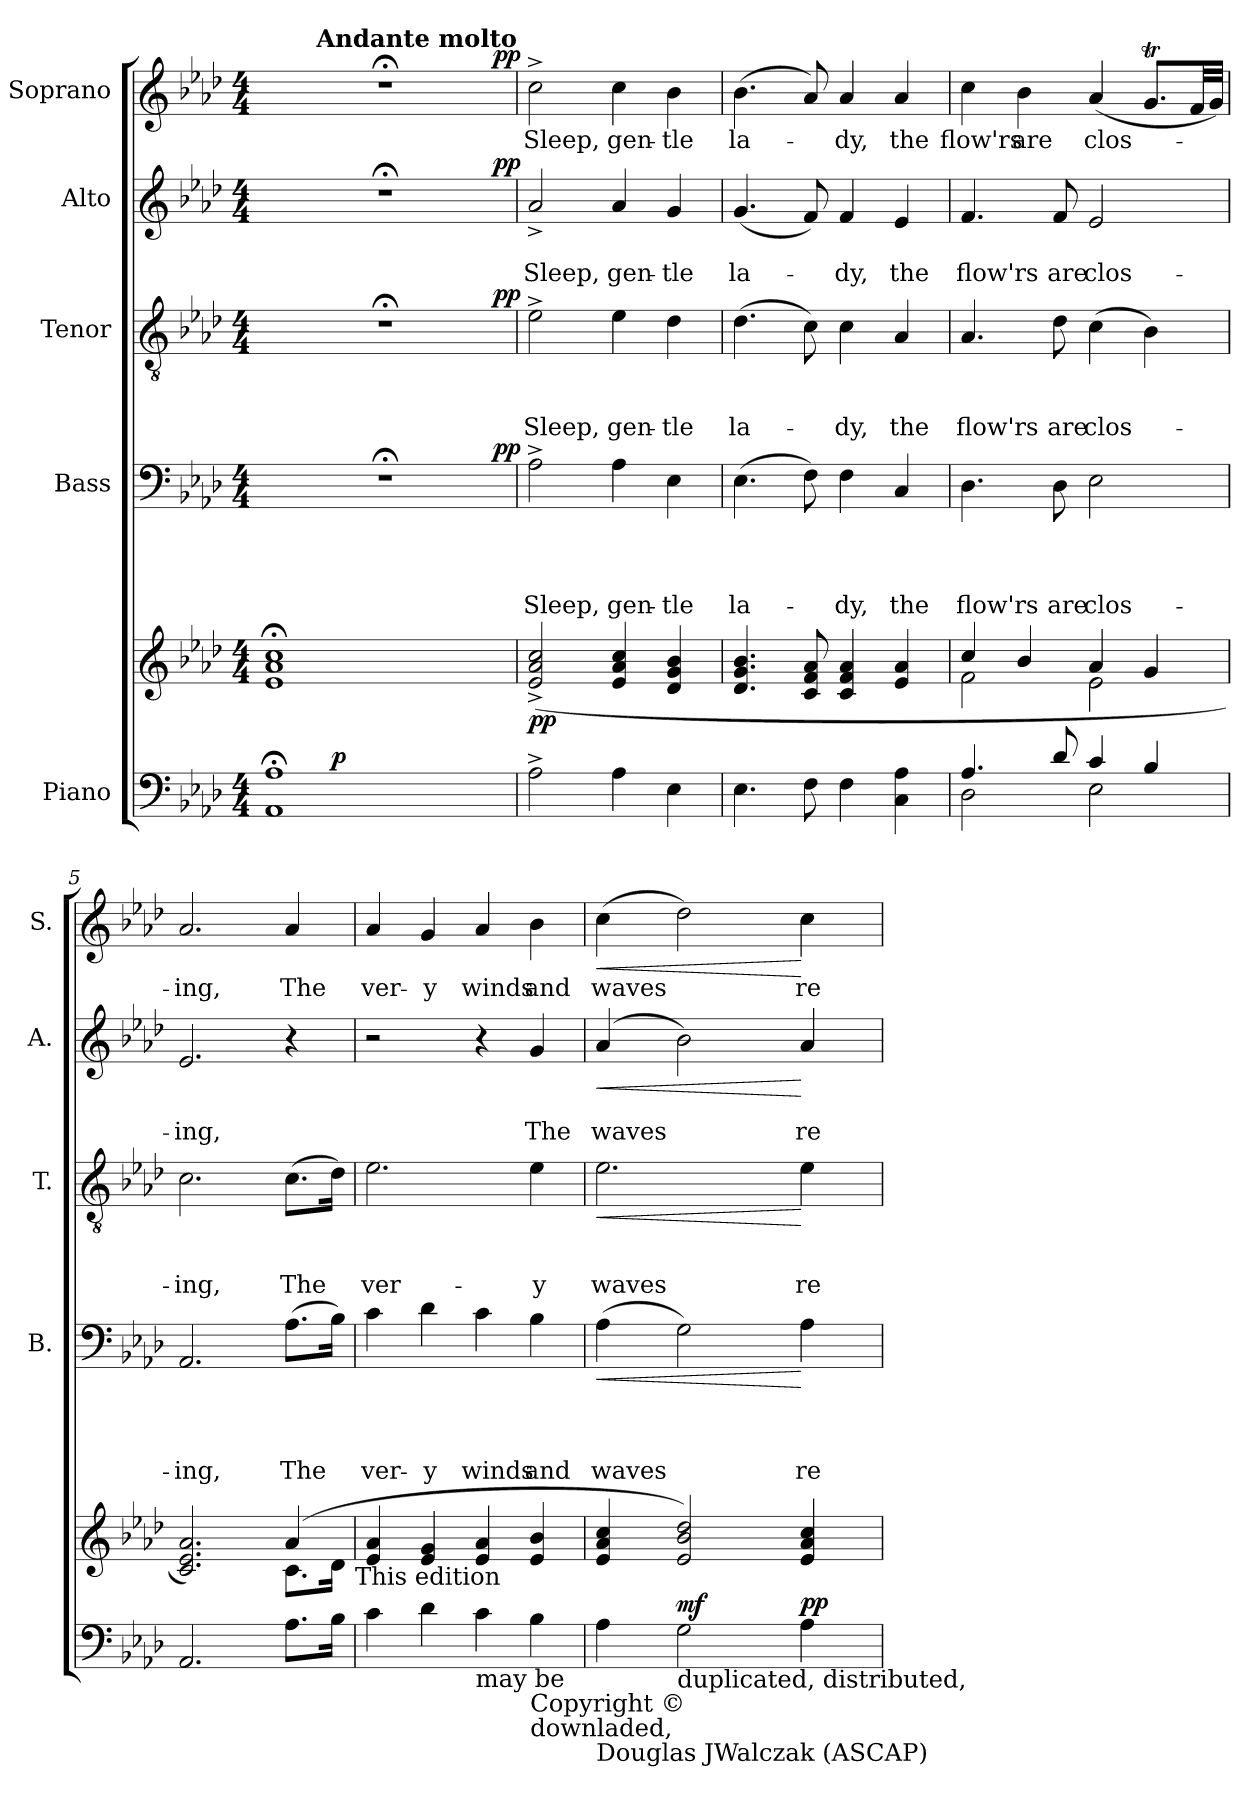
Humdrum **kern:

**kern	**kern	**dynam	**kern	**text	**text	**text	**text	**dynam	**kern	**text	**text	**text	**dynam	**kern	**text	**text	**dynam	**kern	**text	**dynam
*part5	*part5	*part5	*part4	*part4	*part4	*part4	*part4	*part4	*part3	*part3	*part3	*part3	*part3	*part2	*part2	*part2	*part2	*part1	*part1	*part1
*staff6	*staff5	*staff5/6	*staff4	*staff4	*staff4	*staff4	*staff4	*staff4	*staff3	*staff3	*staff3	*staff3	*staff3	*staff2	*staff2	*staff2	*staff2	*staff1	*staff1	*staff1
*I"Piano	*	*	*I"Bass	*	*	*	*	*	*I"Tenor	*	*	*	*	*I"Alto	*	*	*	*I"Soprano	*	*
*	*	*	*I'B.	*	*	*	*	*	*I'T.	*	*	*	*	*I'A.	*	*	*	*I'S.	*	*
*clefF4	*clefG2	*	*clefF4	*	*	*	*	*	*clefGv2	*	*	*	*	*clefG2	*	*	*	*clefG2	*	*
*k[b-e-a-d-]	*k[b-e-a-d-]	*	*k[b-e-a-d-]	*	*	*	*	*	*k[b-e-a-d-]	*	*	*	*	*k[b-e-a-d-]	*	*	*	*k[b-e-a-d-]	*	*
*A-:	*A-:	*	*A-:	*	*	*	*	*	*A-:	*	*	*	*	*A-:	*	*	*	*A-:	*	*
*M4/4	*M4/4	*	*M4/4	*	*	*	*	*	*M4/4	*	*	*	*	*M4/4	*	*	*	*M4/4	*	*
=1	=1	=1	=1	=1	=1	=1	=1	=1	=1	=1	=1	=1	=1	=1	=1	=1	=1	=1	=1	=1
*^	*	*	*^	*	*	*	*	*	*^	*	*	*	*	*^	*	*	*	*^	*	*
*	*	*	*	*	*	*	*	*	*	*	*	*	*	*	*	*	*	*	*	*	*	*	*^	*	*
1AA-;< 1A-;<	8.ryy	1e-; 1a-; 1cc;	.	1r;<	2...ryy	.	.	.	.	.	1r;<	2...ryy	.	.	.	.	1r;<	2...ryy	.	.	.	1r;<	2...ryy	8ryy	.	.
.	.	.	.	.	.	.	.	.	.	.	.	.	.	.	.	.	.	.	.	.	.	.	.	32ryy	.	.
!	!	!	!	!	!	!	!	!	!	!	!	!	!	!	!	!	!	!	!	!	!	!	!	!LO:TX:a:B:t=Andante molto	!	!
.	.	.	.	.	.	.	.	.	.	.	.	.	.	.	.	.	.	.	.	.	.	.	.	2ryy	.	.
!	!	!	!LO:DY:a=2	!	!	!	!	!	!	!	!	!	!	!	!	!	!	!	!	!	!	!	!	!	!	!
.	2ryy	.	p	.	.	.	.	.	.	.	.	.	.	.	.	.	.	.	.	.	.	.	.	.	.	.
.	.	.	.	.	.	.	.	.	.	.	.	.	.	.	.	.	.	.	.	.	.	.	.	4ryy	.	.
.	4ryy	.	.	.	.	.	.	.	.	.	.	.	.	.	.	.	.	.	.	.	.	.	.	.	.	.
.	.	.	.	.	.	.	.	.	.	.	.	.	.	.	.	.	.	.	.	.	.	.	.	16.ryy	.	.
!	!	!	!	!	!	!	!	!	!	!LO:DY:a	!	!	!	!	!	!LO:DY:a	!	!	!	!	!LO:DY:a	!	!	!	!	!LO:DY:a
.	16ryy	.	.	.	16ryy	.	.	.	.	pp	.	16ryy	.	.	.	pp	.	16ryy	.	.	pp	.	16ryy	.	.	pp
=2	=2	=2	=2	=2	=2	=2	=2	=2	=2	=2	=2	=2	=2	=2	=2	=2	=2	=2	=2	=2	=2	=2	=2	=2	=2	=2
!	!	!	!LO:DY:b	!	!	!	!	!	!LO:LY:b	!	!	!	!	!	!LO:LY:b	!	!	!	!	!LO:LY:b	!	!	!	!	!LO:LY:b	!
*	*	*	*	*v	*v	*	*	*	*	*	*	*	*	*	*	*	*v	*v	*	*	*	*v	*v	*v	*	*
*v	*v	*	*	*	*	*	*	*	*	*v	*v	*	*	*	*	*	*	*	*	*	*	*
2A-^>\	(2e-/^< 2a-/^< 2cc/^<	pp	2A-^>\	.	.	.	Sleep,	.	2e-^>\	.	.	Sleep,	.	2a-^</	.	Sleep,	.	2cc^>\	Sleep,	.
!	!	!	!	!	!	!	!LO:LY:b	!	!	!	!	!LO:LY:b	!	!	!	!LO:LY:b	!	!	!LO:LY:b	!
4A-\	4e-/ 4a-/ 4cc/	.	4A-\	.	.	.	gen-	.	4e-\	.	.	gen-	.	4a-/	.	gen-	.	4cc\	gen-	.
!	!	!	!	!	!	!	!LO:LY:b	!	!	!	!	!LO:LY:b	!	!	!	!LO:LY:b	!	!	!LO:LY:b	!
4E-\	4d-/ 4g/ 4b-/	.	4E-\	.	.	.	-tle	.	4d-\	.	.	-tle	.	4g/	.	-tle	.	4b-\	-tle	.
=3	=3	=3	=3	=3	=3	=3	=3	=3	=3	=3	=3	=3	=3	=3	=3	=3	=3	=3	=3	=3
!	!	!	!	!	!	!	!LO:LY:b	!	!	!	!	!LO:LY:b	!	!	!	!LO:LY:b	!	!	!LO:LY:b	!
4.E-\	4.d-/ 4.g/ 4.b-/	.	(>4.E-\	.	.	.	la-	.	(>4.d-\	.	.	la-	.	(<4.g/	.	la-	.	(>4.b-\	la-	.
8F\	8c/ 8f/ 8a-/	.	8F\)	.	.	.	.	.	8c\)	.	.	.	.	8f/)	.	.	.	8a-/)	.	.
!	!	!	!	!	!	!	!LO:LY:b	!	!	!	!	!LO:LY:b	!	!	!	!LO:LY:b	!	!	!LO:LY:b	!
4F\	4c/ 4f/ 4a-/	.	4F\	.	.	.	-dy,	.	4c\	.	.	-dy,	.	4f/	.	-dy,	.	4a-/	-dy,	.
!	!	!	!	!	!	!	!LO:LY:b	!	!	!	!	!LO:LY:b	!	!	!	!LO:LY:b	!	!	!LO:LY:b	!
4C\ 4A-\	4e-/ 4a-/	.	4C/	.	.	.	the	.	4A-/	.	.	the	.	4e-/	.	the	.	4a-/	the	.
=4	=4	=4	=4	=4	=4	=4	=4	=4	=4	=4	=4	=4	=4	=4	=4	=4	=4	=4	=4	=4
*^	*^	*	*	*	*	*	*	*	*	*	*	*	*	*	*	*	*	*	*	*
!	!	!	!	!	!	!	!	!	!LO:LY:b	!	!	!	!	!LO:LY:b	!	!	!	!LO:LY:b	!	!	!LO:LY:b	!
4.A-/	2D-\	4cc/	2f\	.	4.D-\	.	.	.	flow'rs	.	4.A-/	.	.	flow'rs	.	4.f/	.	flow'rs	.	4cc\	flow'rs	.
!	!	!	!	!	!	!	!	!	!	!	!	!	!	!	!	!	!	!	!	!	!LO:LY:b	!
.	.	4b-/	.	.	.	.	.	.	.	.	.	.	.	.	.	.	.	.	.	4b-\	are	.
!	!	!	!	!	!	!	!	!	!LO:LY:b	!	!	!	!	!LO:LY:b	!	!	!	!LO:LY:b	!	!	!	!
8d-/	.	.	.	.	8D-\	.	.	.	are	.	8d-\	.	.	are	.	8f/	.	are	.	.	.	.
!	!	!	!	!	!	!	!	!	!LO:LY:b	!	!	!	!	!LO:LY:b	!	!	!	!LO:LY:b	!	!	!LO:LY:b	!
4c/	2E-\	4a-/	2e-\	.	2E-\	.	.	.	clos-	.	(>4c\	.	.	clos-	.	2e-/	.	clos-	.	(<4a-/	clos-	.
4B-/	.	4g/	.	.	.	.	.	.	.	.	4B-\)	.	.	.	.	.	.	.	.	8.gt/L	.	.
.	.	.	.	.	.	.	.	.	.	.	.	.	.	.	.	.	.	.	.	32f/LL	.	.
.	.	.	.	.	.	.	.	.	.	.	.	.	.	.	.	.	.	.	.	32g/JJJ)	.	.
*v	*v	*	*	*	*	*	*	*	*	*	*	*	*	*	*	*	*	*	*	*	*	*
!!LO:LB:g=z
=5	=5	=5	=5	=5	=5	=5	=5	=5	=5	=5	=5	=5	=5	=5	=5	=5	=5	=5	=5	=5	=5
!	!	!	!	!	!	!	!	!LO:LY:b	!	!	!	!	!LO:LY:b	!	!	!	!LO:LY:b	!	!	!LO:LY:b	!
2.AA-/	2.c/ 2.e-/ 2.a-/)	2.ryy	.	2.AA-/	.	.	.	-ing,	.	2.c\	.	.	-ing,	.	2.e-/	.	-ing,	.	2.a-/	-ing,	.
!	!	!	!	!	!	!	!	!LO:LY:b	!	!	!	!	!LO:LY:b	!	!	!	!	!	!	!LO:LY:b	!
8.A-\L	(4a-/	8.c\L	.	(>8.A-\L	.	.	.	The	.	(>8.c\L	.	.	The	.	4r	.	.	.	4a-/	The	.
16B-\Jk	.	16d-\Jk	.	16B-\Jk)	.	.	.	.	.	16d-\Jk)	.	.	.	.	.	.	.	.	.	.	.
!	!	!LO:TX:b:t=This edition	!	!	!	!	!	!	!	!	!	!	!	!	!	!	!	!	!	!	!
=6	=6	=6	=6	=6	=6	=6	=6	=6	=6	=6	=6	=6	=6	=6	=6	=6	=6	=6	=6	=6	=6
!	!	!	!	!	!	!	!	!LO:LY:b	!	!	!	!	!LO:LY:b	!	!	!	!	!	!	!LO:LY:b	!
*	*v	*v	*	*	*	*	*	*	*	*	*	*	*	*	*	*	*	*	*	*	*
4c\	4e-/ 4a-/	.	4c\	.	.	.	ver-	.	2.e-\	.	.	ver-	.	2r	.	.	.	4a-/	ver-	.
!	!	!	!	!	!	!	!LO:LY:b	!	!	!	!	!	!	!	!	!	!	!	!LO:LY:b	!
4d-\	4e-/ 4g/	.	4d-\	.	.	.	-y	.	.	.	.	.	.	.	.	.	.	4g/	-y	.
!LO:TX:b:t=may be	!	!	!	!	!	!	!	!	!	!	!	!	!	!	!	!	!	!	!	!
!	!	!	!	!	!	!	!LO:LY:b	!	!	!	!	!	!	!	!	!	!	!	!LO:LY:b	!
4c\	4e-/ 4a-/	.	4c\	.	.	.	winds	.	.	.	.	.	.	4r	.	.	.	4a-/	winds	.
!LO:TX:b:t=Copyright ©	!	!	!	!	!	!	!	!	!	!	!	!	!	!	!	!	!	!	!	!
!LO:TX:b:t=downladed,	!	!	!	!	!	!	!	!	!	!	!	!	!	!	!	!	!	!	!	!
!	!	!	!	!	!	!	!LO:LY:b	!	!	!	!	!LO:LY:b	!	!	!	!LO:LY:b	!	!	!LO:LY:b	!
4B-\	4e-/ 4b-/	.	4B-\	.	.	.	and	.	4e-\	.	.	-y	.	4g/	.	The	.	4b-\	and	.
=7	=7	=7	=7	=7	=7	=7	=7	=7	=7	=7	=7	=7	=7	=7	=7	=7	=7	=7	=7	=7
!LO:TX:b:t=Douglas JWalczak (ASCAP)	!	!	!	!	!	!	!	!	!	!	!	!	!	!	!	!	!	!	!	!
!	!	!	!	!	!	!	!LO:LY:b	!LO:HP:b	!	!	!	!LO:LY:b	!LO:HP:b	!	!	!LO:LY:b	!LO:HP:b	!	!LO:LY:b	!LO:HP:b
4A-\	4e-/ 4a-/ 4cc/	.	(>4A-\	.	.	.	waves	<	2.e-\	.	.	waves	<	(4a-/	.	waves	<	(>4cc\	waves	<
!LO:TX:b:t=duplicated, distributed,	!	!	!	!	!	!	!	!	!	!	!	!	!	!	!	!	!	!	!	!
!	!	!LO:DY:a=2	!	!	!	!	!	!	!	!	!	!	!	!	!	!	!	!	!	!
2G\	2e-/ 2b-/ 2dd-/)	mf	2G\)	.	.	.	.	.	.	.	.	.	.	2b-\)	.	.	.	2dd-\)	.	.
!	!	!LO:DY:a=2	!	!	!	!	!LO:LY:b	!	!	!	!	!LO:LY:b	!	!	!	!LO:LY:b	!	!	!LO:LY:b	!
4A-\	4e-/ 4a-/ 4cc/	pp	4A-\	.	.	.	re-	[	4e-\	.	.	re-	[	4a-/	.	re-	[	4cc\	re-	[
=	=	=	=	=	=	=	=	=	=	=	=	=	=	=	=	=	=	=	=	=
*-	*-	*-	*-	*-	*-	*-	*-	*-	*-	*-	*-	*-	*-	*-	*-	*-	*-	*-	*-	*-
